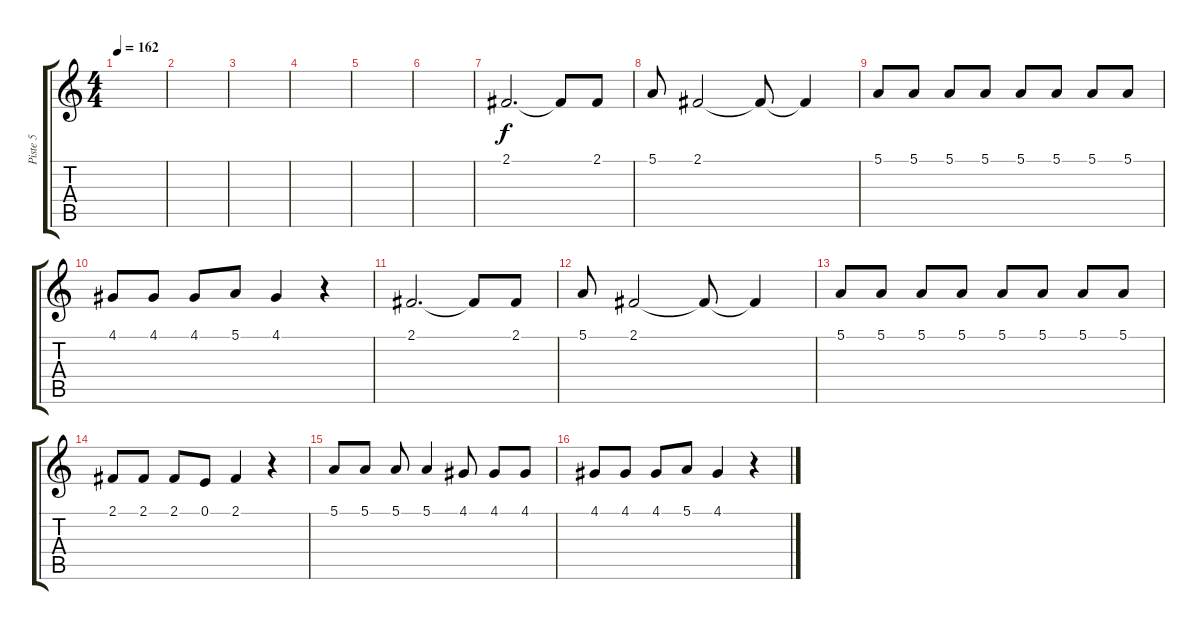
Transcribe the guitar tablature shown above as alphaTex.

\track ("Piste 5" "Piste 5") {instrument bassoon}
\staff {score tabs}
\tuning (E4 B3 G3 D3 A2 E2) {hide}
\ts (4 4)
\tempo 162
\clef g2
\ks c
|
|
|
|
|
|
2.1.2{d} 2.1{t}.8 2.1.8 |
5.1.8 2.1.2 2.1{t}.8 2.1{t}.4 |
5.1.8 5.1.8 5.1.8 5.1.8 5.1.8 5.1.8 5.1.8 5.1.8 |
4.1.8 4.1.8 4.1.8 5.1.8 4.1.4 r.4 |
2.1.2{d} 2.1{t}.8 2.1.8 |
5.1.8 2.1.2 2.1{t}.8 2.1{t}.4 |
5.1.8 5.1.8 5.1.8 5.1.8 5.1.8 5.1.8 5.1.8 5.1.8 |
2.1.8 2.1.8 2.1.8 0.1.8 2.1.4 r.4 |
5.1.8 5.1.8 5.1.8 5.1.4 4.1.8 4.1.8 4.1.8 |
4.1.8 4.1.8 4.1.8 5.1.8 4.1.4 r.4
